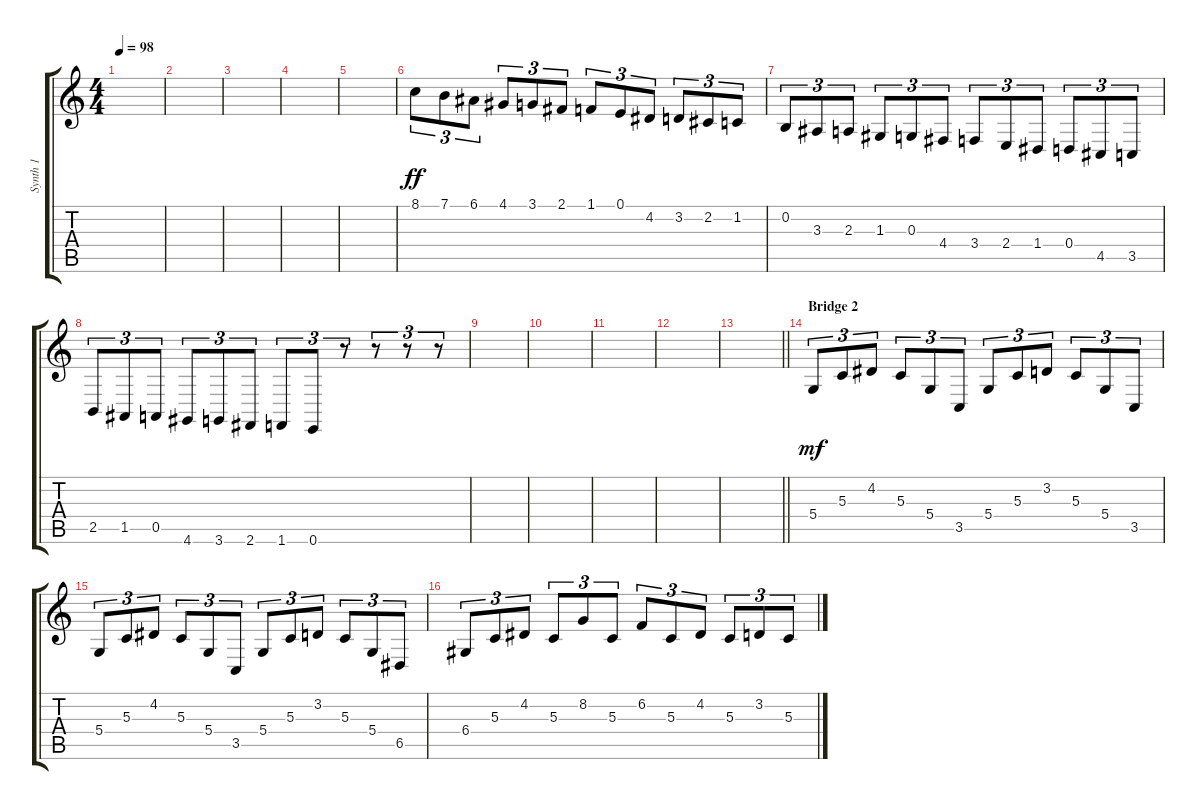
\track ("Synth 1" "Synth 1") {instrument synthstrings1}
\staff {score tabs}
\tuning (E4 B3 G3 D3 A2 E2) {hide}
\ts (4 4)
\tempo 98
\clef g2
\ks c
|
|
|
|
|
8.1.8{tu (3 2) dy ff} 7.1.8{tu (3 2)} 6.1.8{tu (3 2)} 4.1.8{tu (3 2)} 3.1.8{tu (3 2)} 2.1.8{tu (3 2)} 1.1.8{tu (3 2)} 0.1.8{tu (3 2)} 4.2.8{tu (3 2)} 3.2.8{tu (3 2)} 2.2.8{tu (3 2)} 1.2.8{tu (3 2)} |
0.2.8{tu (3 2)} 3.3.8{tu (3 2)} 2.3.8{tu (3 2)} 1.3.8{tu (3 2)} 0.3.8{tu (3 2)} 4.4.8{tu (3 2)} 3.4.8{tu (3 2)} 2.4.8{tu (3 2)} 1.4.8{tu (3 2)} 0.4.8{tu (3 2)} 4.5.8{tu (3 2)} 3.5.8{tu (3 2)} |
2.5.8{tu (3 2)} 1.5.8{tu (3 2)} 0.5.8{tu (3 2)} 4.6.8{tu (3 2)} 3.6.8{tu (3 2)} 2.6.8{tu (3 2)} 1.6.8{tu (3 2)} 0.6.8{tu (3 2)} r.8{tu (3 2)} r.8{tu (3 2)} r.8{tu (3 2)} r.8{tu (3 2)} |
|
|
|
|
\barLineRight lightlight
|
\section ("" "Bridge 2")
5.4.8{tu (3 2) dy mf} 5.3.8{tu (3 2)} 4.2.8{tu (3 2)} 5.3.8{tu (3 2)} 5.4.8{tu (3 2)} 3.5.8{tu (3 2)} 5.4.8{tu (3 2)} 5.3.8{tu (3 2)} 3.2.8{tu (3 2)} 5.3.8{tu (3 2)} 5.4.8{tu (3 2)} 3.5.8{tu (3 2)} |
5.4.8{tu (3 2)} 5.3.8{tu (3 2)} 4.2.8{tu (3 2)} 5.3.8{tu (3 2)} 5.4.8{tu (3 2)} 3.5.8{tu (3 2)} 5.4.8{tu (3 2)} 5.3.8{tu (3 2)} 3.2.8{tu (3 2)} 5.3.8{tu (3 2)} 5.4.8{tu (3 2)} 6.5.8{tu (3 2)} |
6.4.8{tu (3 2)} 5.3.8{tu (3 2)} 4.2.8{tu (3 2)} 5.3.8{tu (3 2)} 8.2.8{tu (3 2)} 5.3.8{tu (3 2)} 6.2.8{tu (3 2)} 5.3.8{tu (3 2)} 4.2.8{tu (3 2)} 5.3.8{tu (3 2)} 3.2.8{tu (3 2)} 5.3.8{tu (3 2)}
